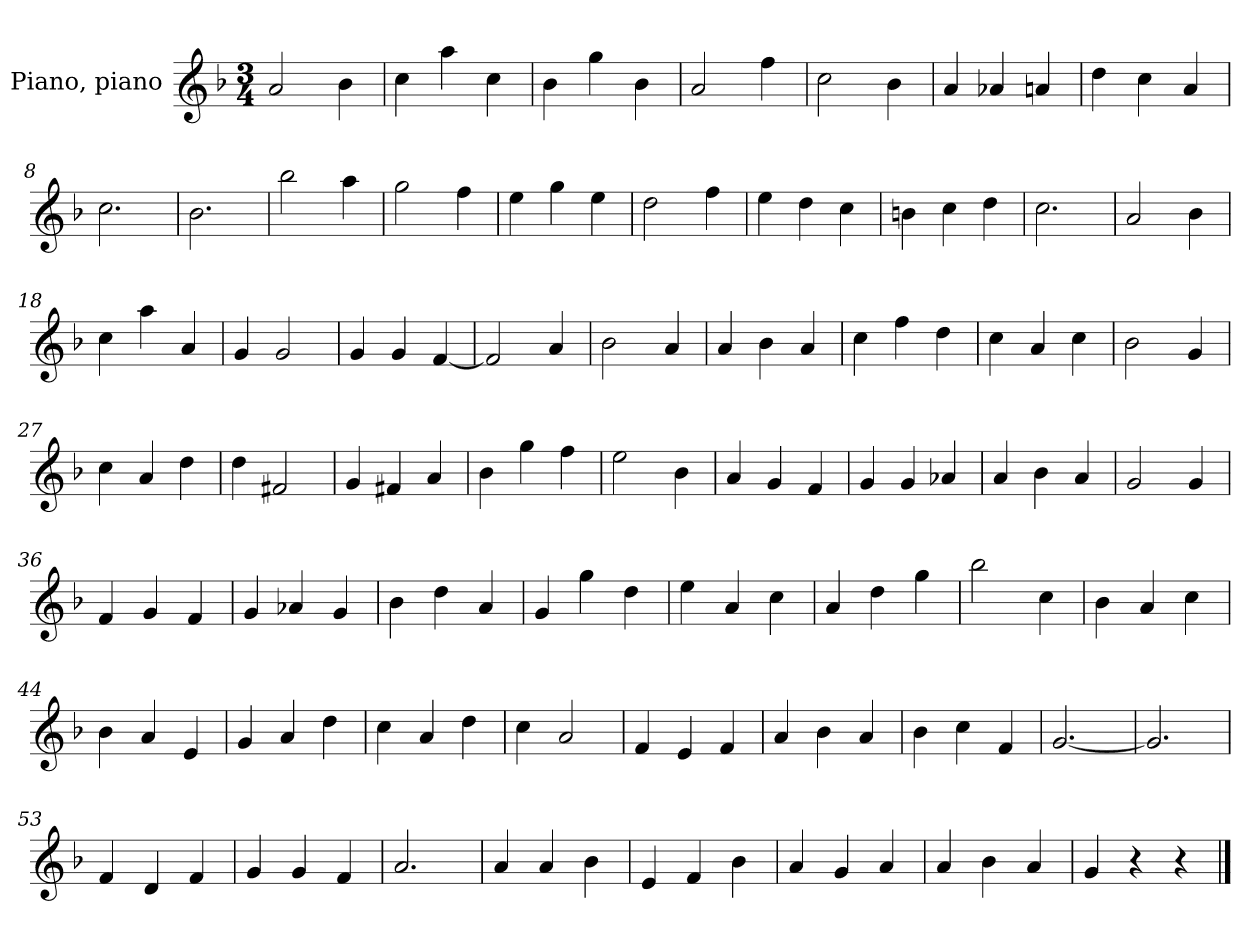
**kern
*part1
*staff1
*I"Piano, piano
*clefG2
*k[b-]
*M3/4
*MM149
=1
2a/
4b-\
=2
4cc\
4aa\
4cc\
=3
4b-\
4gg\
4b-\
=4
2a/
4ff\
=5
2cc\
4b-\
=6
4a/
4a-X/
4an/
=7
4dd\
4cc\
4a/
=8
2.cc\
=9
2.b-\
=10
2bb-\
4aa\
=11
2gg\
4ff\
=12
4ee\
4gg\
4ee\
!!LO:LB:g=z
=13
2dd\
4ff\
=14
4ee\
4dd\
4cc\
=15
4bn\
4cc\
4dd\
=16
2.cc\
=17
2a/
4b-\
=18
4cc\
4aa\
4a/
=19
4g/
2g/
=20
4g/
4g/
[4f/
=21
2f/]
4a/
=22
2b-\
4a/
=23
4a/
4b-\
4a/
=24
4cc\
4ff\
4dd\
=25
4cc\
4a/
4cc\
!!LO:LB:g=z
=26
2b-\
4g/
=27
4cc\
4a/
4dd\
=28
4dd\
2f#X/
=29
4g/
4f#X/
4a/
=30
4b-\
4gg\
4ff\
=31
2ee\
4b-\
=32
4a/
4g/
4f/
=33
4g/
4g/
4a-X/
=34
4a/
4b-\
4a/
=35
2g/
4g/
=36
4f/
4g/
4f/
!!LO:LB:g=z
=37
4g/
4a-X/
4g/
=38
4b-\
4dd\
4a/
=39
4g/
4gg\
4dd\
=40
4ee\
4a/
4cc\
=41
4a/
4dd\
4gg\
=42
2bb-\
4cc\
=43
4b-\
4a/
4cc\
=44
4b-\
4a/
4e/
=45
4g/
4a/
4dd\
=46
4cc\
4a/
4dd\
=47
4cc\
2a/
=48
4f/
4e/
4f/
!!LO:LB:g=z
=49
4a/
4b-\
4a/
=50
4b-\
4cc\
4f/
=51
[2.g/
=52
2.g/]
=53
4f/
4d/
4f/
=54
4g/
4g/
4f/
=55
2.a/
=56
4a/
4a/
4b-\
=57
4e/
4f/
4b-\
=58
4a/
4g/
4a/
=59
4a/
4b-\
4a/
=60
4g/
4r
4r
==
*-
